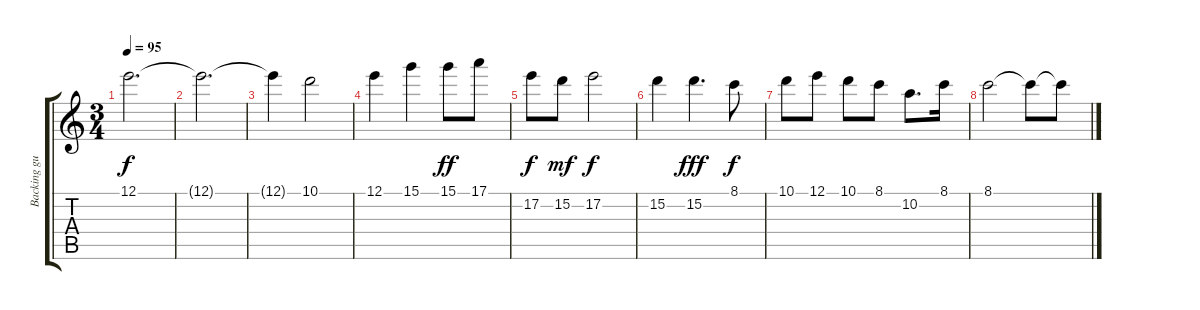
\track ("Backing guitar" "Backing gu") {instrument acousticguitarnylon}
\staff {score tabs}
\tuning (E4 B3 G3 D3 A2 E2) {hide}
\ts (3 4)
\tempo 95
\clef g2
\ks c
12.1.2{d dy f volume 10} |
12.1{t}.2{d} |
12.1{t}.4 10.1.2 |
12.1.4 15.1.4 15.1.8{dy ff} 17.1.8 |
17.2.8{dy f} 15.2.8{dy mf} 17.2.2{dy f} |
15.2.4 15.2.4{d dy fff} 8.1.8{dy f} |
10.1.8 12.1.8 10.1.8 8.1.8 10.2.8{d} 8.1.16 |
8.1.2 8.1{t}.8 8.1{t}.8
